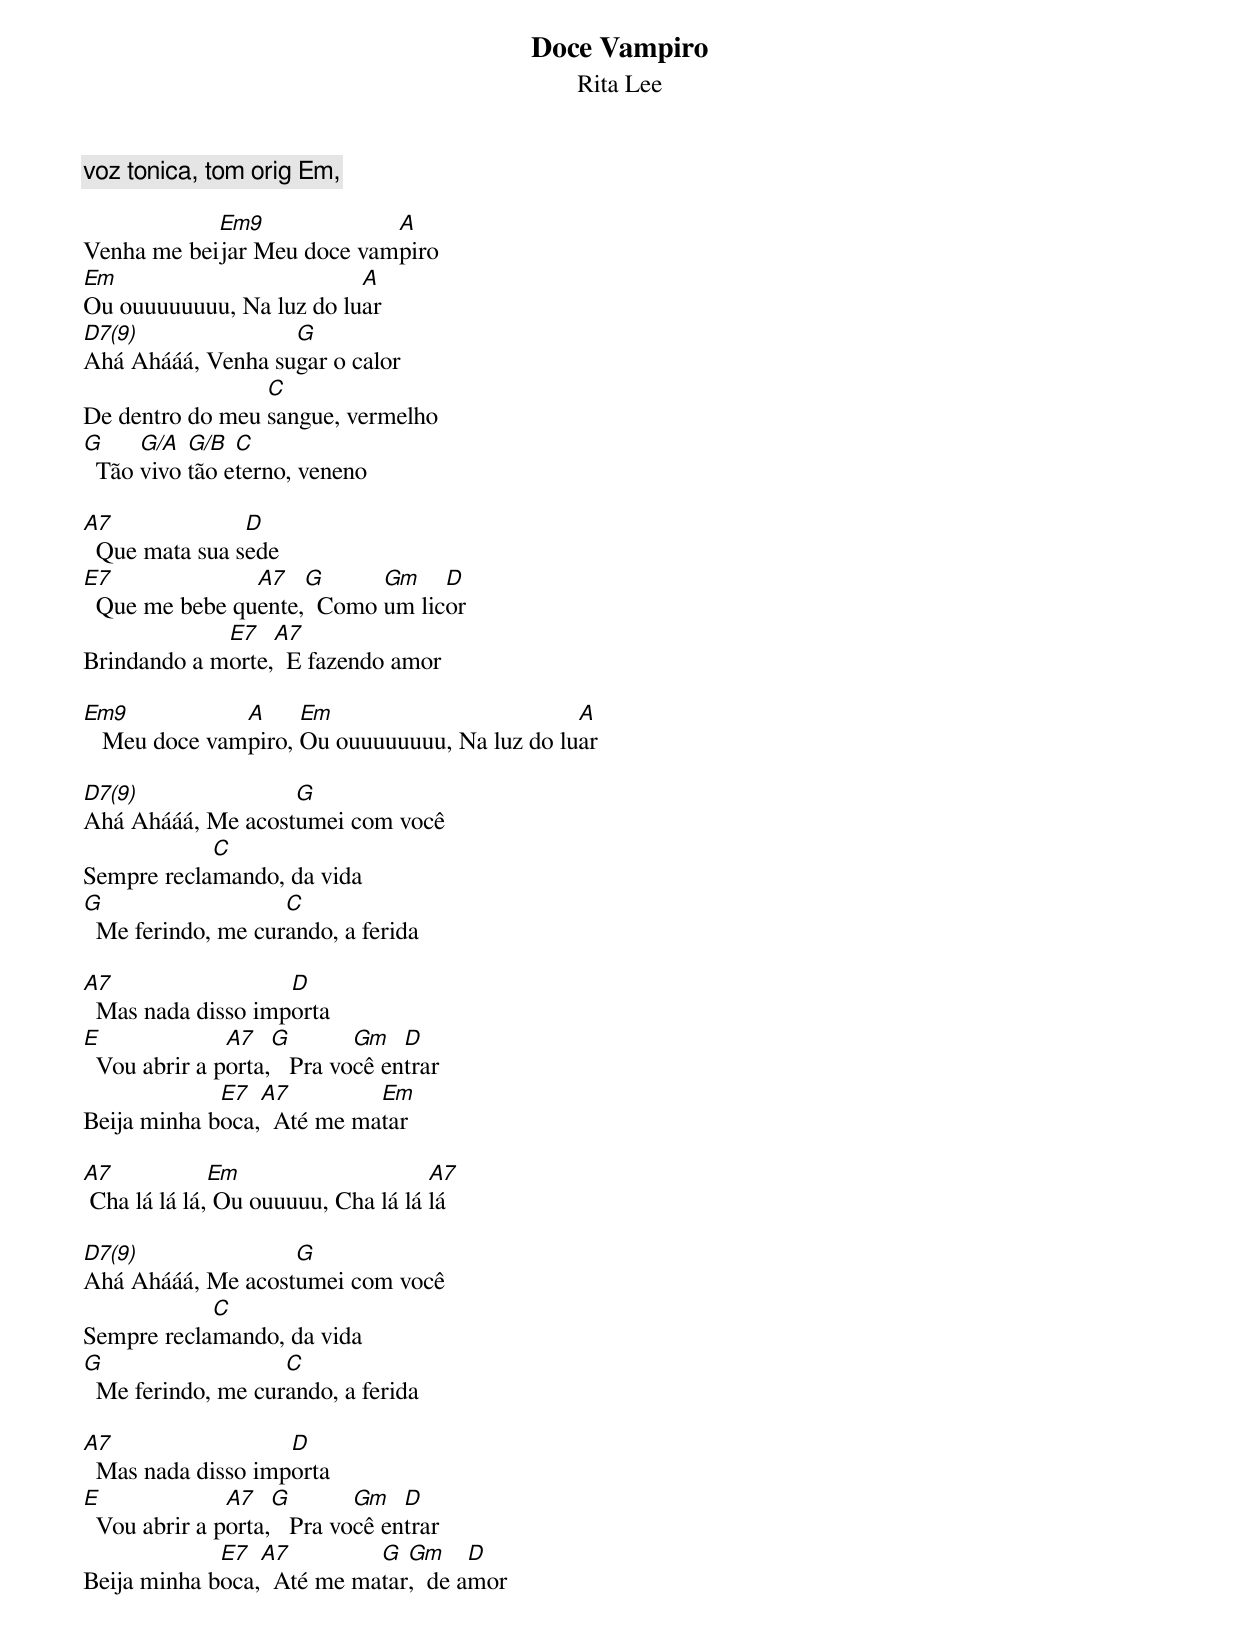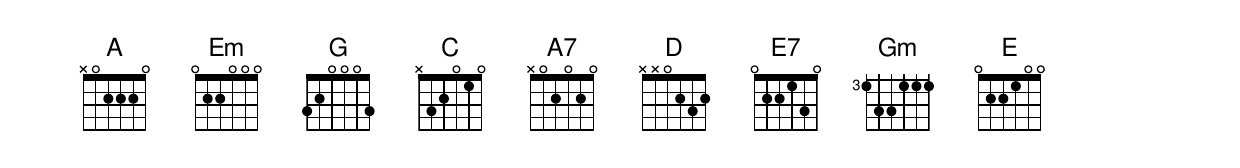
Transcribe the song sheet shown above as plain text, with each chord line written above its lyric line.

Doce Vampiro
Rita Lee

voz tonica, tom orig Em,

            Em9             A
Venha me beijar Meu doce vampiro
Em                        A
Ou ouuuuuuuu, Na luz do luar
D7(9)              G
Ahá Ahááá, Venha sugar o calor
                 C
De dentro do meu sangue, vermelho
G     G/A  G/B  C
  Tão vivo tão eterno, veneno

A7              D
  Que mata sua sede
E7              A7   G      Gm    D
  Que me bebe quente,  Como um licor
             E7   A7
Brindando a morte,  E fazendo amor

Em9            A     Em                        A
   Meu doce vampiro, Ou ouuuuuuuu, Na luz do luar

D7(9)              G
Ahá Ahááá, Me acostumei com você
            C
Sempre reclamando, da vida
G                   C
  Me ferindo, me curando, a ferida

A7                  D
  Mas nada disso importa
E              A7   G        Gm   D
  Vou abrir a porta,   Pra você entrar
             E7  A7         Em
Beija minha boca,  Até me matar

A7            Em                    A7
 Cha lá lá lá, Ou ouuuuu, Cha lá lá lá

D7(9)              G
Ahá Ahááá, Me acostumei com você
            C
Sempre reclamando, da vida
G                   C
  Me ferindo, me curando, a ferida

A7                  D
  Mas nada disso importa
E              A7   G        Gm   D
  Vou abrir a porta,   Pra você entrar
             E7  A7         G  Gm     D
Beija minha boca,  Até me matar,  de amor
